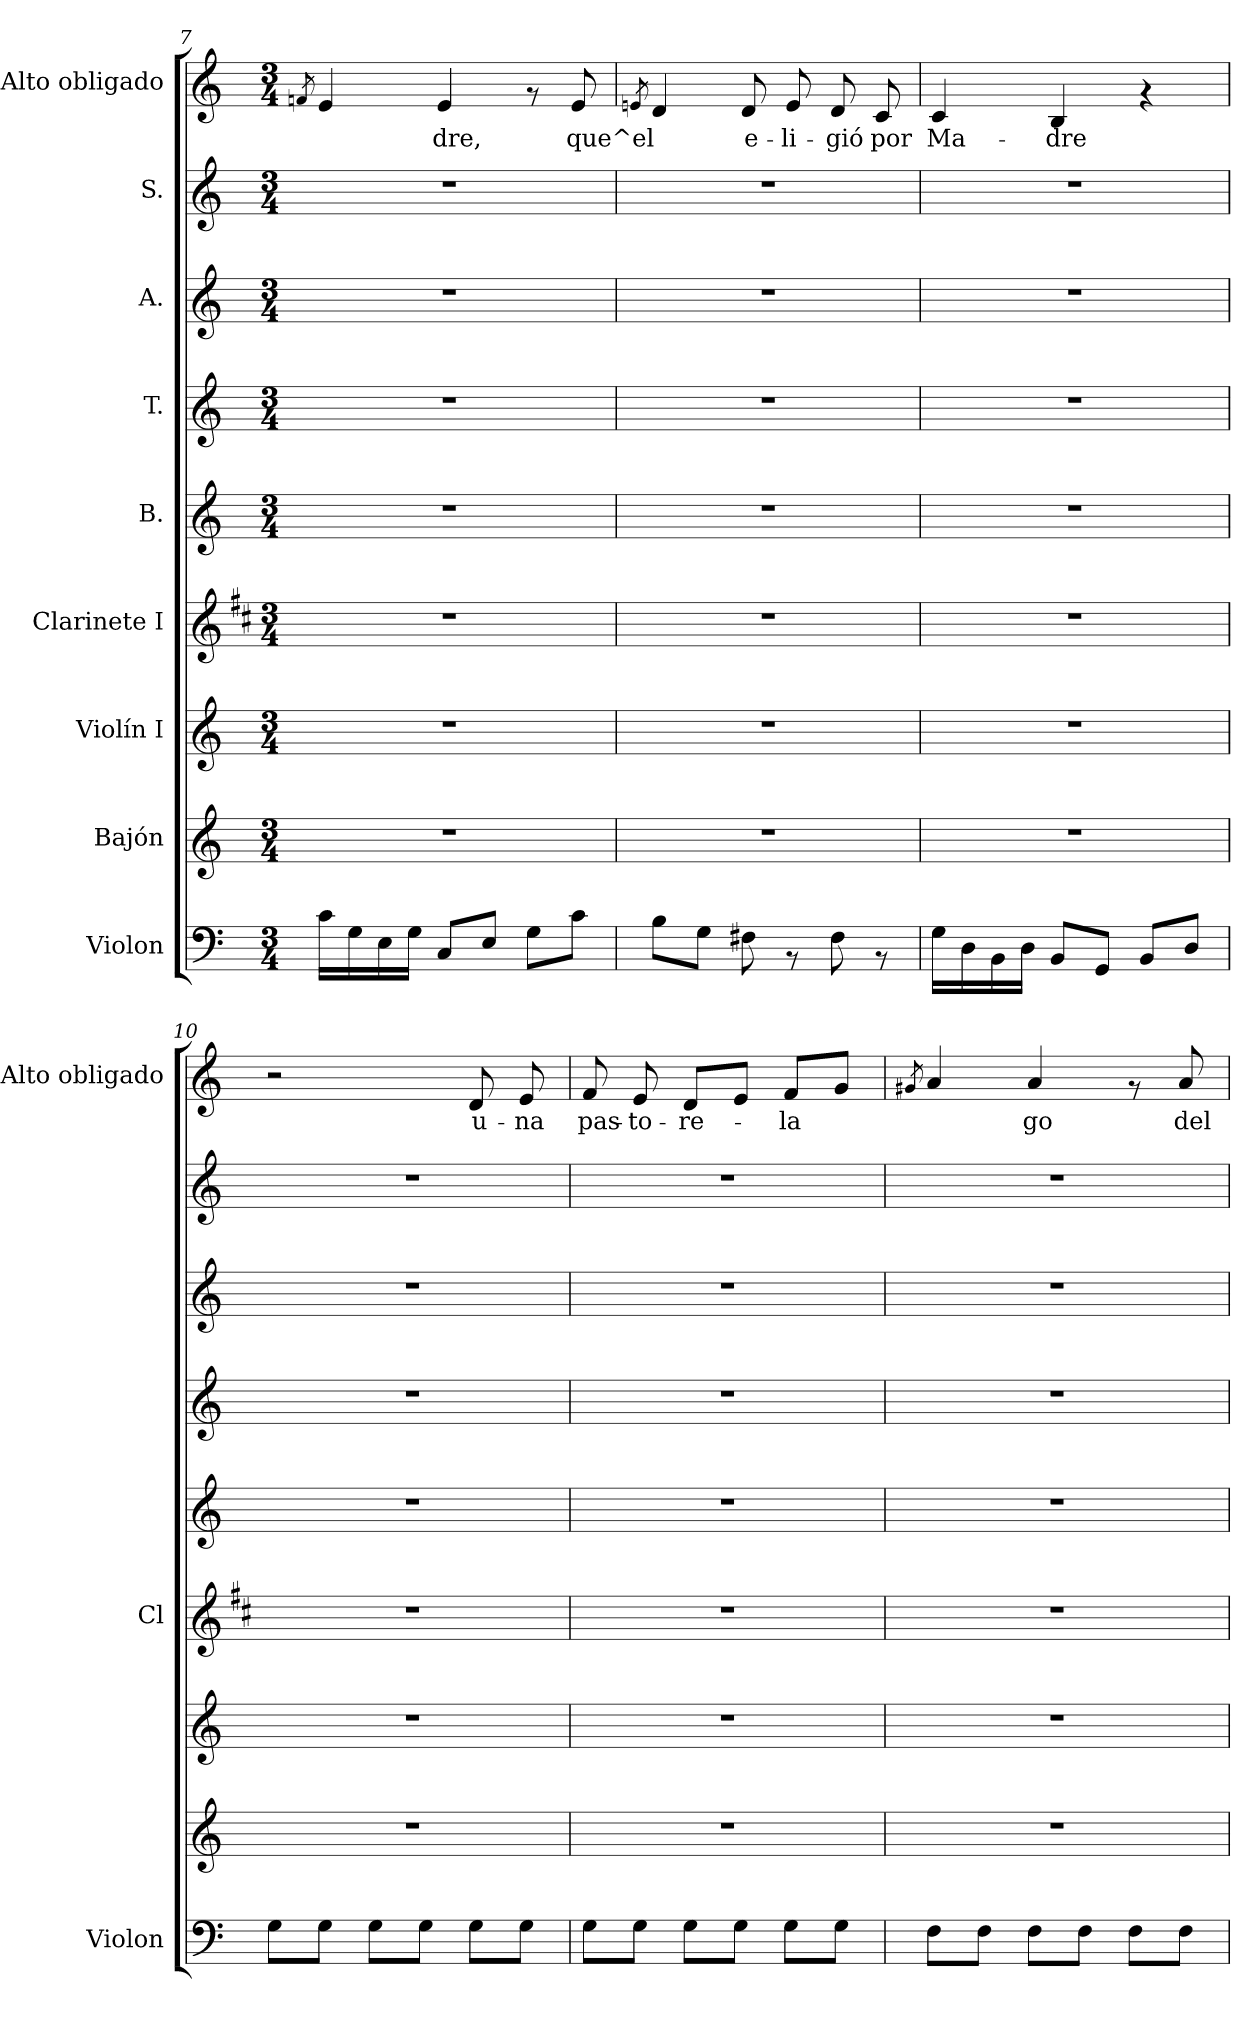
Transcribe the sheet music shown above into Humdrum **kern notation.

**kern	**kern	**kern	**kern	**kern	**kern	**kern	**kern	**kern	**text
*part9	*part8	*part7	*part6	*part5	*part4	*part3	*part2	*part1	*part1
*staff9	*staff8	*staff7	*staff6	*staff5	*staff4	*staff3	*staff2	*staff1	*staff1
*I"Violon	*I"Bajón	*I"Violín I	*I"Clarinete I	*I"B.	*I"T.	*I"A.	*I"S.	*I"Alto obligado	*
*I'Violon	*	*	*I'Cl	*	*	*	*	*I'Alto obligado	*
*clefF4	*clefG2	*clefG2	*clefG2	*clefG2	*clefG2	*clefG2	*clefG2	*clefG2	*
*	*	*	*ITrd1c2	*	*	*	*	*	*
*k[]	*k[]	*k[]	*k[]	*k[]	*k[]	*k[]	*k[]	*k[]	*
*C:	*C:	*C:	*C:	*C:	*C:	*C:	*C:	*C:	*
*M3/4	*M3/4	*M3/4	*M3/4	*M3/4	*M3/4	*M3/4	*M3/4	*M3/4	*
=7	=7	=7	=7	=7	=7	=7	=7	=7	=7
.	.	.	.	.	.	.	.	8qfn/	.
16c\LL	2.r	2.r	2.r	2.r	2.r	2.r	2.r	4e/	.
16G\	.	.	.	.	.	.	.	.	.
16E\	.	.	.	.	.	.	.	.	.
16G\JJ	.	.	.	.	.	.	.	.	.
!	!	!	!	!	!	!	!	!	!LO:LY:b
8C/L	.	.	.	.	.	.	.	4e/	dre,
8E/J	.	.	.	.	.	.	.	.	.
8G\L	.	.	.	.	.	.	.	8rf	.
!	!	!	!	!	!	!	!	!	!LO:LY:b
8c\J	.	.	.	.	.	.	.	8e/	que^el
=8	=8	=8	=8	=8	=8	=8	=8	=8	=8
.	.	.	.	.	.	.	.	8qen/	.
8B\L	2.r	2.r	2.r	2.r	2.r	2.r	2.r	4d/	.
8G\J	.	.	.	.	.	.	.	.	.
!	!	!	!	!	!	!	!	!	!LO:LY:b
8F#X\	.	.	.	.	.	.	.	8d/	e-
!	!	!	!	!	!	!	!	!	!LO:LY:b
8rAA	.	.	.	.	.	.	.	8e/	-li-
!	!	!	!	!	!	!	!	!	!LO:LY:b
8F#\	.	.	.	.	.	.	.	8d/	-gió
!	!	!	!	!	!	!	!	!	!LO:LY:b
8rAA	.	.	.	.	.	.	.	8c/	por
=9	=9	=9	=9	=9	=9	=9	=9	=9	=9
!	!	!	!	!	!	!	!	!	!LO:LY:b
16G\LL	2.r	2.r	2.r	2.r	2.r	2.r	2.r	4c/	Ma-
16D\	.	.	.	.	.	.	.	.	.
16BB\	.	.	.	.	.	.	.	.	.
16D\JJ	.	.	.	.	.	.	.	.	.
!	!	!	!	!	!	!	!	!	!LO:LY:b
8BB/L	.	.	.	.	.	.	.	4B/	-dre
8GG/J	.	.	.	.	.	.	.	.	.
8BB/L	.	.	.	.	.	.	.	4rf	.
8D/J	.	.	.	.	.	.	.	.	.
=10	=10	=10	=10	=10	=10	=10	=10	=10	=10
8G\L	2.r	2.r	2.r	2.r	2.r	2.r	2.r	2r	.
8G\J	.	.	.	.	.	.	.	.	.
8G\L	.	.	.	.	.	.	.	.	.
8G\J	.	.	.	.	.	.	.	.	.
!	!	!	!	!	!	!	!	!	!LO:LY:b
8G\L	.	.	.	.	.	.	.	8d/	u-
!	!	!	!	!	!	!	!	!	!LO:LY:b
8G\J	.	.	.	.	.	.	.	8e/	-na
!!LO:LB:g=z
=11	=11	=11	=11	=11	=11	=11	=11	=11	=11
!	!	!	!	!	!	!	!	!	!LO:LY:b
8G\L	2.r	2.r	2.r	2.r	2.r	2.r	2.r	8f/	pas-
!	!	!	!	!	!	!	!	!	!LO:LY:b
8G\J	.	.	.	.	.	.	.	8e/	-to-
!	!	!	!	!	!	!	!	!	!LO:LY:b
8G\L	.	.	.	.	.	.	.	8d/L	-re-
8G\J	.	.	.	.	.	.	.	8e/J	.
!	!	!	!	!	!	!	!	!	!LO:LY:b
8G\L	.	.	.	.	.	.	.	8f/L	-la
8G\J	.	.	.	.	.	.	.	8g/J	.
=12	=12	=12	=12	=12	=12	=12	=12	=12	=12
.	.	.	.	.	.	.	.	8qg#X/	.
8F\L	2.r	2.r	2.r	2.r	2.r	2.r	2.r	4a/	.
8F\J	.	.	.	.	.	.	.	.	.
!	!	!	!	!	!	!	!	!	!LO:LY:b
8F\L	.	.	.	.	.	.	.	4a/	go
8F\J	.	.	.	.	.	.	.	.	.
8F\L	.	.	.	.	.	.	.	8rf	.
!	!	!	!	!	!	!	!	!	!LO:LY:b
8F\J	.	.	.	.	.	.	.	8a/	del
=	=	=	=	=	=	=	=	=	=
*-	*-	*-	*-	*-	*-	*-	*-	*-	*-
